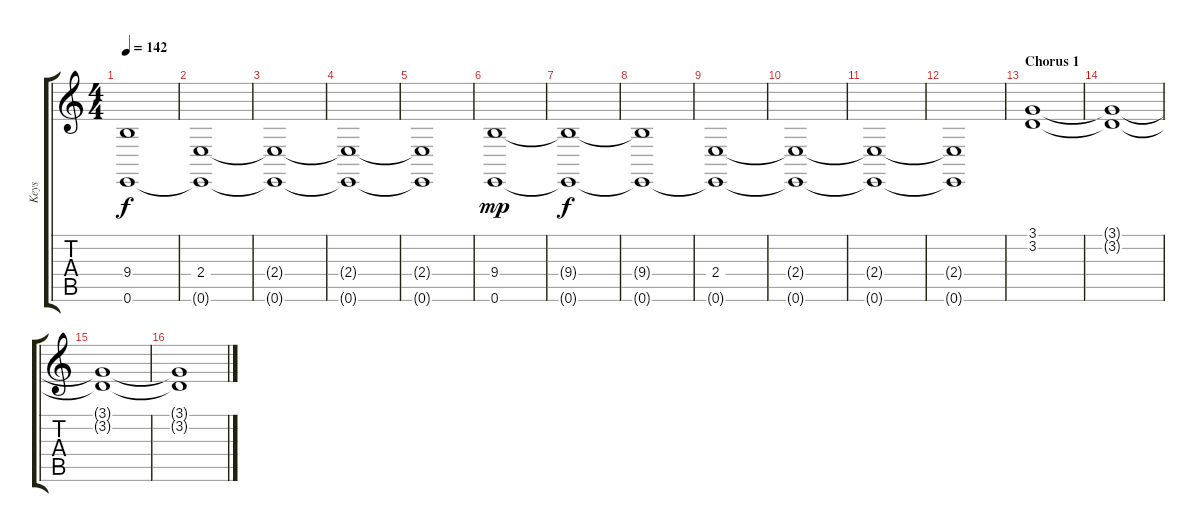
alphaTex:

\track ("Keys" "Keys") {instrument stringensemble1}
\staff {score tabs}
\tuning (E4 B3 G3 D3 A2 E2) {hide}
\ts (4 4)
\tempo 142
\clef g2
\ks c
(9.4{t} 0.6{t}).1{dy f} |
(2.4 0.6{t}).1 |
(2.4{t} 0.6{t}).1 |
(2.4{t} 0.6{t}).1 |
(2.4{t} 0.6{t}).1 |
(9.4 0.6).1{dy mp} |
(9.4{t} 0.6{t}).1{dy f} |
(9.4{t} 0.6{t}).1 |
(2.4 0.6{t}).1 |
(2.4{t} 0.6{t}).1 |
(2.4{t} 0.6{t}).1 |
(2.4{t} 0.6{t}).1 |
\section ("" "Chorus 1")
(3.1 3.2).1{volume 10 instrument stringensemble2} |
(3.1{t} 3.2{t}).1 |
(3.1{t} 3.2{t}).1 |
(3.1{t} 3.2{t}).1
